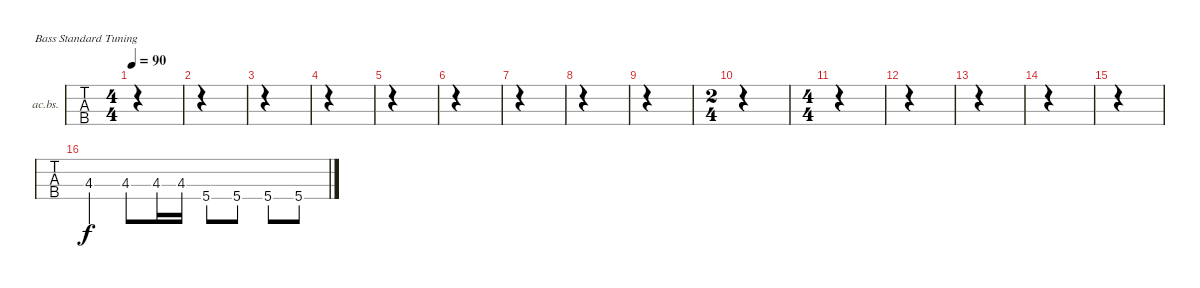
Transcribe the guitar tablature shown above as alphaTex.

\defaultSystemsLayout 4
\bracketExtendMode groupsimilarinstruments
\useSystemSignSeparator
\firstSystemTrackNameOrientation horizontal
\otherSystemsTrackNameOrientation horizontal
\chordDiagramsInScore
\track ("Acoustic Bass" "ac.bs.") {instrument acousticbass}
\staff {tabs}
\tuning (G2 D2 A1 E1)
\ts (4 4)
\tempo 90
\clef f4
\ks c
|
|
|
|
|
|
|
|
|
\ts (2 4)
\beaming (8 2 2)
|
\ts (4 4)
\beaming (8 2 2 2 2)
|
|
|
|
|
4.3.4 4.3.8 4.3.16 4.3.16 5.4.8 5.4.8 5.4.8 5.4.8
